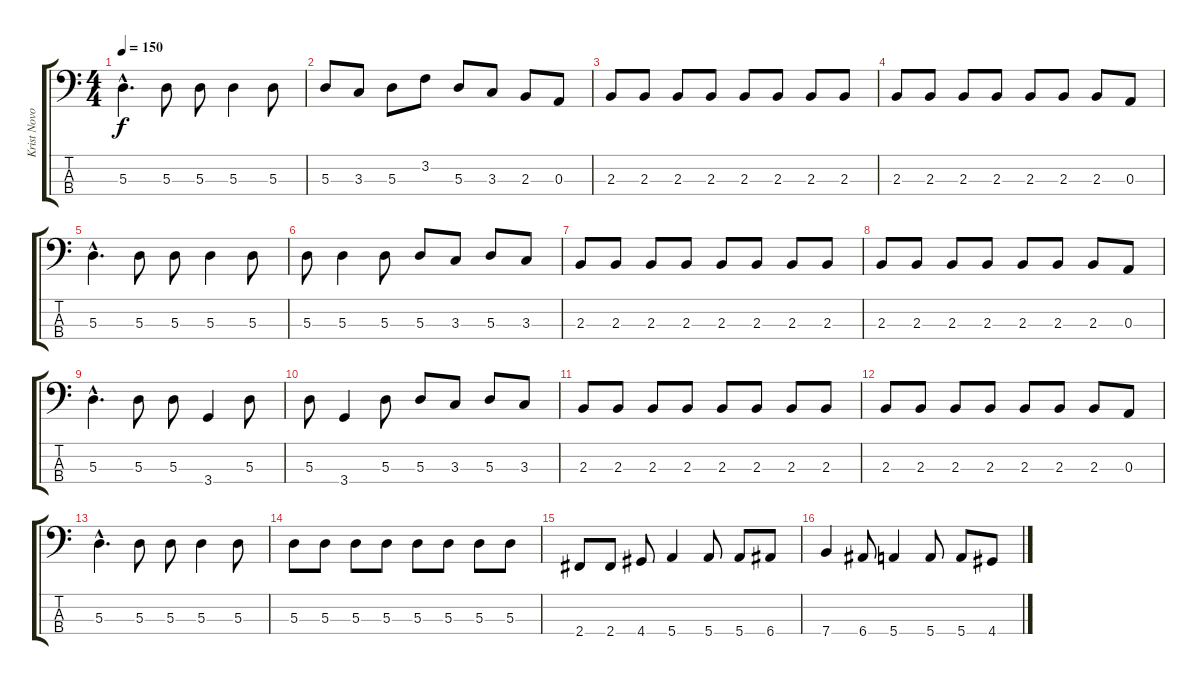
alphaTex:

\track ("Krist Novoselic" "Krist Novo") {instrument electricbasspick}
\staff {score tabs}
\tuning (G2 D2 A1 E1) {hide}
\ts (4 4)
\tempo 150
\clef f4
\ks c
5.3{hac}.4{d dy f} 5.3.8 5.3.8 5.3.4 5.3.8 |
5.3.8 3.3.8 5.3.8 3.2.8 5.3.8 3.3.8 2.3.8 0.3.8 |
2.3.8 2.3.8 2.3.8 2.3.8 2.3.8 2.3.8 2.3.8 2.3.8 |
2.3.8 2.3.8 2.3.8 2.3.8 2.3.8 2.3.8 2.3.8 0.3.8 |
5.3{hac}.4{d} 5.3.8 5.3.8 5.3.4 5.3.8 |
5.3.8 5.3.4 5.3.8 5.3.8 3.3.8 5.3.8 3.3.8 |
2.3.8 2.3.8 2.3.8 2.3.8 2.3.8 2.3.8 2.3.8 2.3.8 |
2.3.8 2.3.8 2.3.8 2.3.8 2.3.8 2.3.8 2.3.8 0.3.8 |
5.3{hac}.4{d} 5.3.8 5.3.8 3.4.4 5.3.8 |
5.3.8 3.4.4 5.3.8 5.3.8 3.3.8 5.3.8 3.3.8 |
2.3.8 2.3.8 2.3.8 2.3.8 2.3.8 2.3.8 2.3.8 2.3.8 |
2.3.8 2.3.8 2.3.8 2.3.8 2.3.8 2.3.8 2.3.8 0.3.8 |
5.3{hac}.4{d} 5.3.8 5.3.8 5.3.4 5.3.8 |
5.3.8 5.3.8 5.3.8 5.3.8 5.3.8 5.3.8 5.3.8 5.3.8 |
2.4.8 2.4.8 4.4.8 5.4.4 5.4.8 5.4.8 6.4.8 |
7.4.4 6.4.8 5.4.4 5.4.8 5.4.8 4.4.8
